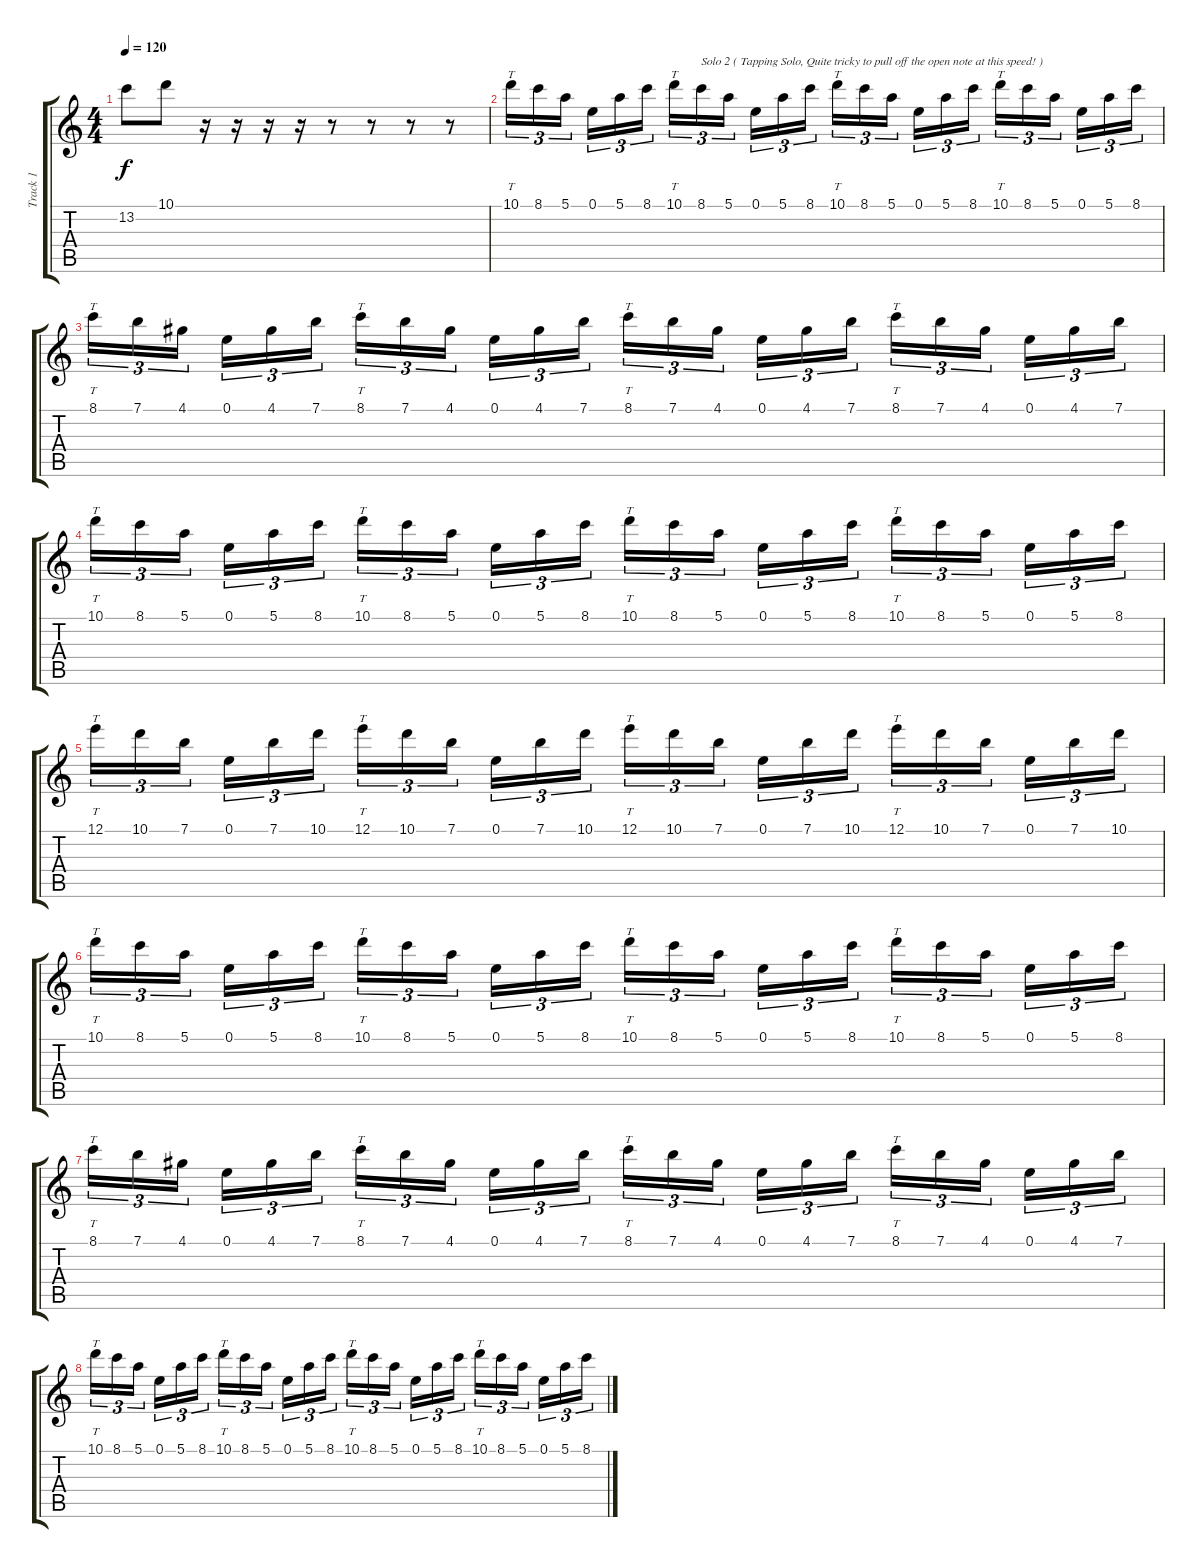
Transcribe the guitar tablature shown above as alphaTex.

\track ("Track 1" "Track 1") {instrument distortionguitar}
\staff {score tabs}
\tuning (E4 B3 G3 D3 A2 D2) {hide}
\ts (4 4)
\tempo 120
\clef g2
\ks c
13.2{t}.8{dy f} 10.1.8 r.16 r.16 r.16 r.16 r.8 r.8 r.8 r.8 |
10.1.16{tt tu (3 2)} 8.1.16{tu (3 2)} 5.1.16{tu (3 2)} 0.1.16{tu (3 2)} 5.1.16{tu (3 2)} 8.1.16{tu (3 2)} 10.1.16{tt tu (3 2)} 8.1.16{tu (3 2) txt "Solo 2 ( Tapping Solo, Quite tricky to pull off the open note at this speed! ) "} 5.1.16{tu (3 2)} 0.1.16{tu (3 2)} 5.1.16{tu (3 2)} 8.1.16{tu (3 2)} 10.1.16{tt tu (3 2)} 8.1.16{tu (3 2)} 5.1.16{tu (3 2)} 0.1.16{tu (3 2)} 5.1.16{tu (3 2)} 8.1.16{tu (3 2)} 10.1.16{tt tu (3 2)} 8.1.16{tu (3 2)} 5.1.16{tu (3 2)} 0.1.16{tu (3 2)} 5.1.16{tu (3 2)} 8.1.16{tu (3 2)} |
8.1.16{tt tu (3 2)} 7.1.16{tu (3 2)} 4.1.16{tu (3 2)} 0.1.16{tu (3 2)} 4.1.16{tu (3 2)} 7.1.16{tu (3 2)} 8.1.16{tt tu (3 2)} 7.1.16{tu (3 2)} 4.1.16{tu (3 2)} 0.1.16{tu (3 2)} 4.1.16{tu (3 2)} 7.1.16{tu (3 2)} 8.1.16{tt tu (3 2)} 7.1.16{tu (3 2)} 4.1.16{tu (3 2)} 0.1.16{tu (3 2)} 4.1.16{tu (3 2)} 7.1.16{tu (3 2)} 8.1.16{tt tu (3 2)} 7.1.16{tu (3 2)} 4.1.16{tu (3 2)} 0.1.16{tu (3 2)} 4.1.16{tu (3 2)} 7.1.16{tu (3 2)} |
10.1.16{tt tu (3 2)} 8.1.16{tu (3 2)} 5.1.16{tu (3 2)} 0.1.16{tu (3 2)} 5.1.16{tu (3 2)} 8.1.16{tu (3 2)} 10.1.16{tt tu (3 2)} 8.1.16{tu (3 2)} 5.1.16{tu (3 2)} 0.1.16{tu (3 2)} 5.1.16{tu (3 2)} 8.1.16{tu (3 2)} 10.1.16{tt tu (3 2)} 8.1.16{tu (3 2)} 5.1.16{tu (3 2)} 0.1.16{tu (3 2)} 5.1.16{tu (3 2)} 8.1.16{tu (3 2)} 10.1.16{tt tu (3 2)} 8.1.16{tu (3 2)} 5.1.16{tu (3 2)} 0.1.16{tu (3 2)} 5.1.16{tu (3 2)} 8.1.16{tu (3 2)} |
12.1.16{tt tu (3 2)} 10.1.16{tu (3 2)} 7.1.16{tu (3 2)} 0.1.16{tu (3 2)} 7.1.16{tu (3 2)} 10.1.16{tu (3 2)} 12.1.16{tt tu (3 2)} 10.1.16{tu (3 2)} 7.1.16{tu (3 2)} 0.1.16{tu (3 2)} 7.1.16{tu (3 2)} 10.1.16{tu (3 2)} 12.1.16{tt tu (3 2)} 10.1.16{tu (3 2)} 7.1.16{tu (3 2)} 0.1.16{tu (3 2)} 7.1.16{tu (3 2)} 10.1.16{tu (3 2)} 12.1.16{tt tu (3 2)} 10.1.16{tu (3 2)} 7.1.16{tu (3 2)} 0.1.16{tu (3 2)} 7.1.16{tu (3 2)} 10.1.16{tu (3 2)} |
10.1.16{tt tu (3 2)} 8.1.16{tu (3 2)} 5.1.16{tu (3 2)} 0.1.16{tu (3 2)} 5.1.16{tu (3 2)} 8.1.16{tu (3 2)} 10.1.16{tt tu (3 2)} 8.1.16{tu (3 2)} 5.1.16{tu (3 2)} 0.1.16{tu (3 2)} 5.1.16{tu (3 2)} 8.1.16{tu (3 2)} 10.1.16{tt tu (3 2)} 8.1.16{tu (3 2)} 5.1.16{tu (3 2)} 0.1.16{tu (3 2)} 5.1.16{tu (3 2)} 8.1.16{tu (3 2)} 10.1.16{tt tu (3 2)} 8.1.16{tu (3 2)} 5.1.16{tu (3 2)} 0.1.16{tu (3 2)} 5.1.16{tu (3 2)} 8.1.16{tu (3 2)} |
8.1.16{tt tu (3 2)} 7.1.16{tu (3 2)} 4.1.16{tu (3 2)} 0.1.16{tu (3 2)} 4.1.16{tu (3 2)} 7.1.16{tu (3 2)} 8.1.16{tt tu (3 2)} 7.1.16{tu (3 2)} 4.1.16{tu (3 2)} 0.1.16{tu (3 2)} 4.1.16{tu (3 2)} 7.1.16{tu (3 2)} 8.1.16{tt tu (3 2)} 7.1.16{tu (3 2)} 4.1.16{tu (3 2)} 0.1.16{tu (3 2)} 4.1.16{tu (3 2)} 7.1.16{tu (3 2)} 8.1.16{tt tu (3 2)} 7.1.16{tu (3 2)} 4.1.16{tu (3 2)} 0.1.16{tu (3 2)} 4.1.16{tu (3 2)} 7.1.16{tu (3 2)} |
10.1.16{tt tu (3 2)} 8.1.16{tu (3 2)} 5.1.16{tu (3 2)} 0.1.16{tu (3 2)} 5.1.16{tu (3 2)} 8.1.16{tu (3 2)} 10.1.16{tt tu (3 2)} 8.1.16{tu (3 2)} 5.1.16{tu (3 2)} 0.1.16{tu (3 2)} 5.1.16{tu (3 2)} 8.1.16{tu (3 2)} 10.1.16{tt tu (3 2)} 8.1.16{tu (3 2)} 5.1.16{tu (3 2)} 0.1.16{tu (3 2)} 5.1.16{tu (3 2)} 8.1.16{tu (3 2)} 10.1.16{tt tu (3 2)} 8.1.16{tu (3 2)} 5.1.16{tu (3 2)} 0.1.16{tu (3 2)} 5.1.16{tu (3 2)} 8.1.16{tu (3 2)}
